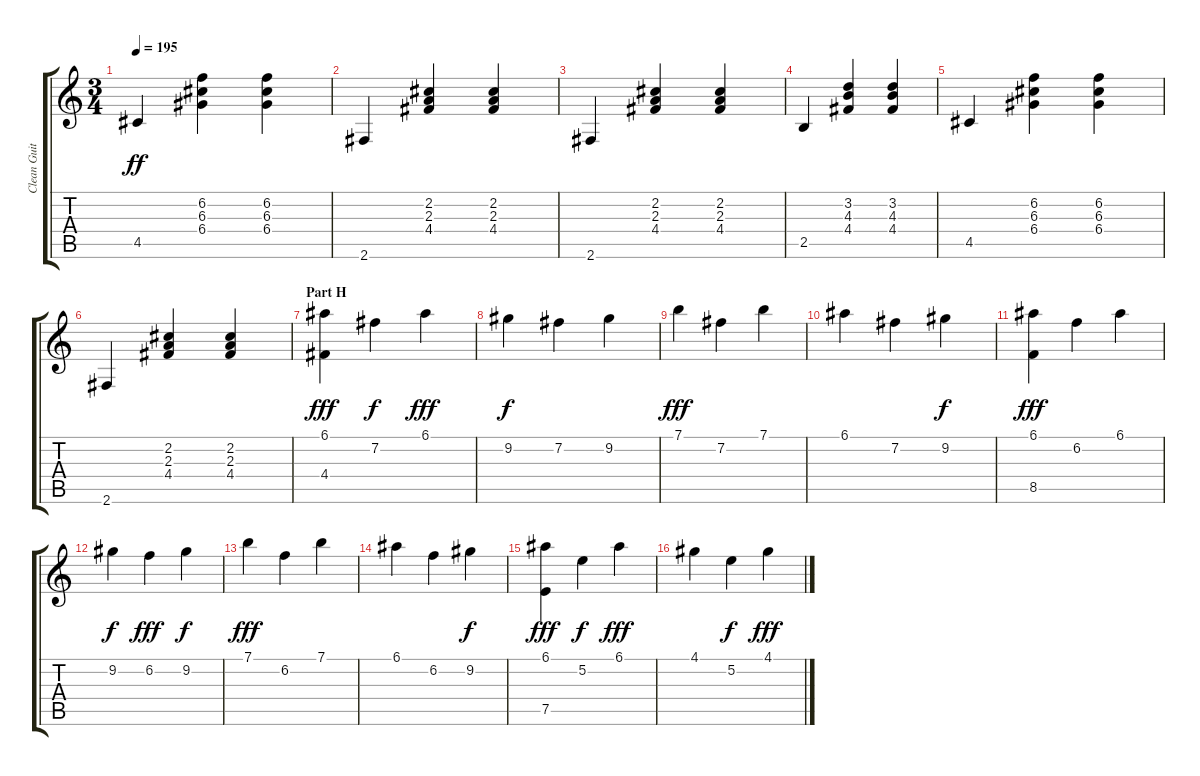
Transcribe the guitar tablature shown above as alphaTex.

\track ("Clean Guitar" "Clean Guit") {instrument electricguitarclean}
\staff {score tabs}
\tuning (E4 B3 G3 D3 A2 E2) {hide}
\ts (3 4)
\tempo 195
\clef g2
\ks c
4.5.4{dy ff} (6.2 6.3 6.4).4 (6.2 6.3 6.4).4 |
2.6.4 (2.2 2.3 4.4).4 (2.2 2.3 4.4).4 |
2.6.4 (2.2 2.3 4.4).4 (2.2 2.3 4.4).4 |
2.5.4 (3.2 4.3 4.4).4 (3.2 4.3 4.4).4 |
4.5.4 (6.2 6.3 6.4).4 (6.2 6.3 6.4).4 |
2.6.4 (2.2 2.3 4.4).4 (2.2 2.3 4.4).4 |
\section ("" "Part H")
(6.1 4.4).4{dy fff} 7.2.4{dy f} 6.1.4{dy fff} |
9.2.4{dy f} 7.2.4 9.2.4 |
7.1.4{dy fff} 7.2.4 7.1.4 |
6.1.4 7.2.4 9.2.4{dy f} |
(6.1 8.5).4{dy fff} 6.2.4 6.1.4 |
9.2.4{dy f} 6.2.4{dy fff} 9.2.4{dy f} |
7.1.4{dy fff} 6.2.4 7.1.4 |
6.1.4 6.2.4 9.2.4{dy f} |
(6.1 7.5).4{dy fff} 5.2.4{dy f} 6.1.4{dy fff} |
4.1.4 5.2.4{dy f} 4.1.4{dy fff}
